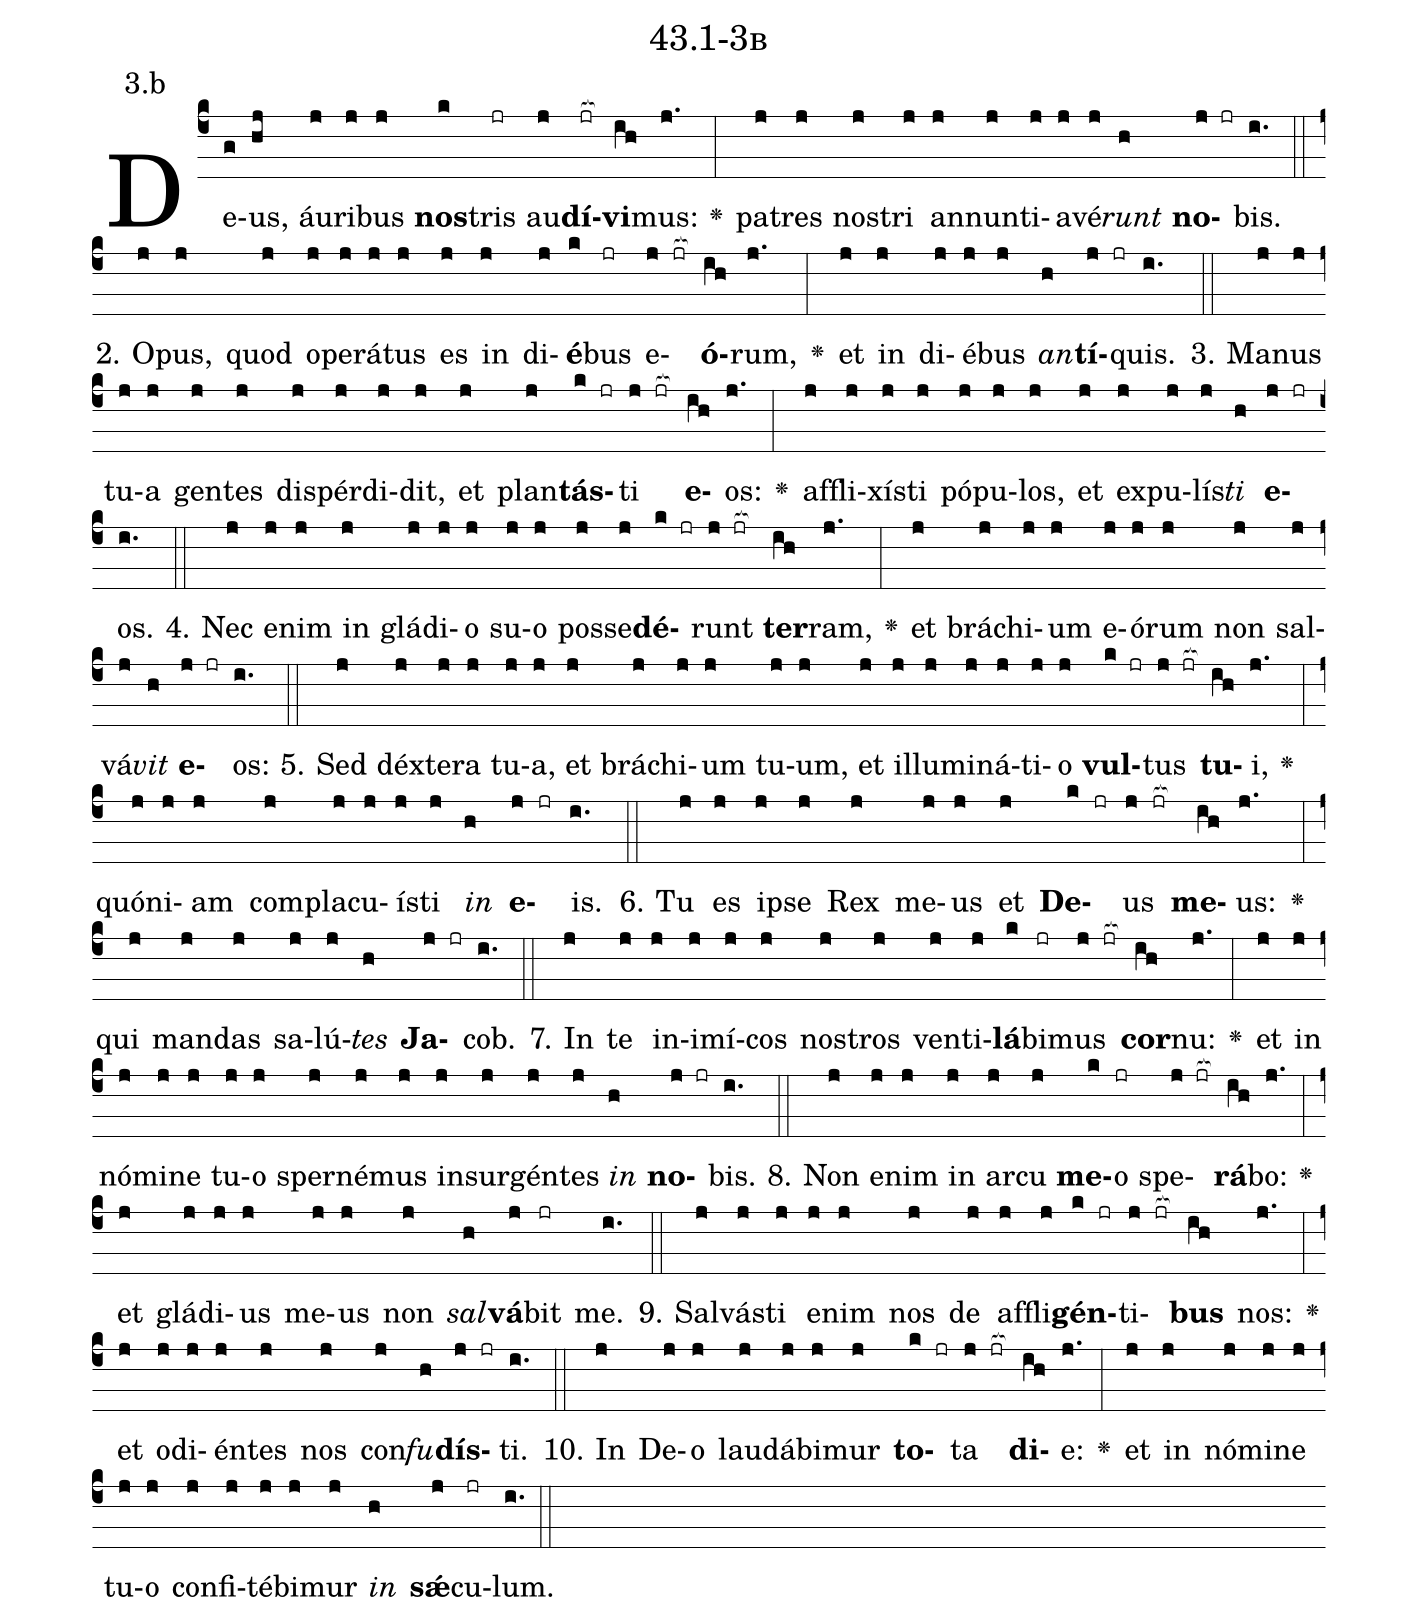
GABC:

name: 43.1-3b;
annotation: 3.b;
%%
(c4)De(g)us,(hj) áu(j)ri(j)bus(j) <b>nos</b>(k)tris(jr) au(j)<b>dí</b>(jr[ocb:1{])<b>vi</b>(ih[ocb:0}])mus:(j.) <v>\greheightstar</v>(:) pa(j)tres(j) nos(j)tri(j) an(j)nun(j)ti(j)a(j)vé(j)<i>runt</i>(h) <b>no</b>(j jr)bis.(i.) (::)
2. O(j)pus,(j) quod(j) o(j)pe(j)rá(j)tus(j) es(j) in(j) di(j)<b>é</b>(k)bus(jr) e(j jr[ocb:1{])<b>ó</b>(ih[ocb:0}])rum,(j.) <v>\greheightstar</v>(:) et(j) in(j) di(j)é(j)bus(j) <i>an</i>(h)<b>tí</b>(j jr)quis.(i.) (::)
3. Ma(j)nus(j) tu(j)a(j) gen(j)tes(j) dis(j)pér(j)di(j)dit,(j) et(j) plan(j)<b>tás</b>(k jr)ti(j jr[ocb:1{]) <b>e</b>(ih[ocb:0}])os:(j.) <v>\greheightstar</v>(:) af(j)fli(j)xís(j)ti(j) pó(j)pu(j)los,(j) et(j) ex(j)pu(j)lís(j)<i>ti</i>(h) <b>e</b>(j jr)os.(i.) (::)
4. Nec(j) e(j)nim(j) in(j) glá(j)di(j)o(j) su(j)o(j) pos(j)se(j)<b>dé</b>(k jr)runt(j jr[ocb:1{]) <b>ter</b>(ih[ocb:0}])ram,(j.) <v>\greheightstar</v>(:) et(j) brá(j)chi(j)um(j) e(j)ó(j)rum(j) non(j) sal(j)vá(j)<i>vit</i>(h) <b>e</b>(j jr)os:(i.) (::)
5. Sed(j) déx(j)te(j)ra(j) tu(j)a,(j) et(j) brá(j)chi(j)um(j) tu(j)um,(j) et(j) il(j)lu(j)mi(j)ná(j)ti(j)o(j) <b>vul</b>(k jr)tus(j jr[ocb:1{]) <b>tu</b>(ih[ocb:0}])i,(j.) <v>\greheightstar</v>(:) quón(j)i(j)am(j) com(j)pla(j)cu(j)ís(j)ti(j) <i>in</i>(h) <b>e</b>(j jr)is.(i.) (::)
6. Tu(j) es(j) ip(j)se(j) Rex(j) me(j)us(j) et(j) <b>De</b>(k jr)us(j jr[ocb:1{]) <b>me</b>(ih[ocb:0}])us:(j.) <v>\greheightstar</v>(:) qui(j) man(j)das(j) sa(j)lú(j)<i>tes</i>(h) <b>Ja</b>(j jr)cob.(i.) (::)
7. In(j) te(j) in(j)i(j)mí(j)cos(j) nos(j)tros(j) ven(j)ti(j)<b>lá</b>(k)bi(jr)mus(j jr[ocb:1{]) <b>cor</b>(ih[ocb:0}])nu:(j.) <v>\greheightstar</v>(:) et(j) in(j) nó(j)mi(j)ne(j) tu(j)o(j) sper(j)né(j)mus(j) in(j)sur(j)gén(j)tes(j) <i>in</i>(h) <b>no</b>(j jr)bis.(i.) (::)
8. Non(j) e(j)nim(j) in(j) ar(j)cu(j) <b>me</b>(k)o(jr) spe(j jr[ocb:1{])<b>rá</b>(ih[ocb:0}])bo:(j.) <v>\greheightstar</v>(:) et(j) glá(j)di(j)us(j) me(j)us(j) non(j) <i>sal</i>(h)<b>vá</b>(j)bit(jr) me.(i.) (::)
9. Sal(j)vás(j)ti(j) e(j)nim(j) nos(j) de(j) af(j)fli(j)<b>gén</b>(k jr)ti(j jr[ocb:1{])<b>bus</b>(ih[ocb:0}]) nos:(j.) <v>\greheightstar</v>(:) et(j) o(j)di(j)én(j)tes(j) nos(j) con(j)<i>fu</i>(h)<b>dís</b>(j jr)ti.(i.) (::)
10. In(j) De(j)o(j) lau(j)dá(j)bi(j)mur(j) <b>to</b>(k jr)ta(j jr[ocb:1{]) <b>di</b>(ih[ocb:0}])e:(j.) <v>\greheightstar</v>(:) et(j) in(j) nó(j)mi(j)ne(j) tu(j)o(j) con(j)fi(j)té(j)bi(j)mur(j) <i>in</i>(h) <b>sǽ</b>(j)cu(jr)lum.(i.) (::)
